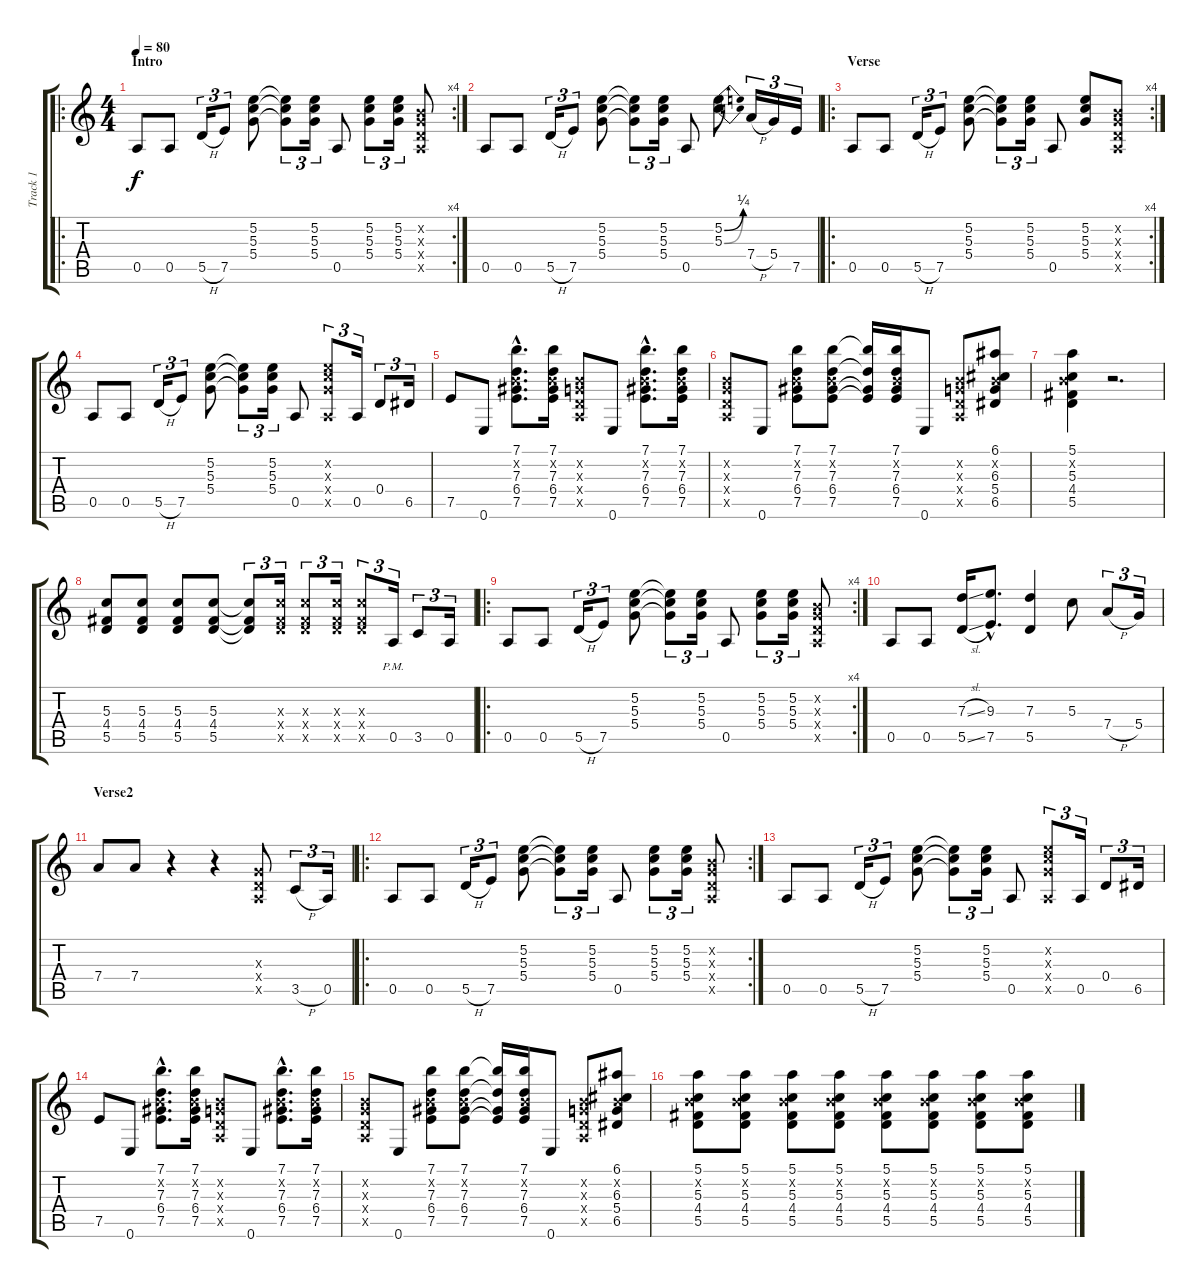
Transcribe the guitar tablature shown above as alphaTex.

\track ("Track 1" "Track 1") {instrument acousticguitarsteel}
\staff {score tabs}
\tuning (E4 B3 G3 D3 A2 E2) {hide}
\ro
\rc 4
\ts (4 4)
\section ("" "Intro")
\tempo 80
\clef g2
\ks c
0.5.8{dy f instrument acousticguitarsteel} 0.5.8 5.5{h}.16{tu (3 2)} 7.5.8{tu (3 2)} (5.2 5.3 5.4).8 (5.2{t} 5.3{t} 5.4{t}).8{tu (3 2)} (5.2 5.3 5.4).16{tu (3 2)} 0.5.8 (5.2 5.3 5.4).8{tu (3 2)} (5.2 5.3 5.4).16{tu (3 2)} (0.2{x} 0.3{x} 0.4{x} 0.5{x}).8 |
0.5.8 0.5.8 5.5{h}.16{tu (3 2)} 7.5.8{tu (3 2)} (5.2 5.3 5.4).8 (5.2{t} 5.3{t} 5.4{t}).8{tu (3 2)} (5.2 5.3 5.4).16{tu (3 2)} 0.5.8 (5.2{be (bend 0 0 60 1)} 5.3{be (bend 0 0 60 1)}).8 7.4{h}.16{tu (3 2)} 5.4.16{tu (3 2)} 7.5.16{tu (3 2)} |
\ro
\rc 4
\section ("" "Verse")
0.5.8 0.5.8 5.5{h}.16{tu (3 2)} 7.5.8{tu (3 2)} (5.2 5.3 5.4).8 (5.2{t} 5.3{t} 5.4{t}).8{tu (3 2)} (5.2 5.3 5.4).16{tu (3 2)} 0.5.8 (5.2 5.3 5.4).8 (0.2{x} 0.3{x} 0.4{x} 0.5{x}).8 |
0.5.8 0.5.8 5.5{h}.16{tu (3 2)} 7.5.8{tu (3 2)} (5.2 5.3 5.4).8 (5.2{t} 5.3{t} 5.4{t}).8{tu (3 2)} (5.2 5.3 5.4).16{tu (3 2)} 0.5.8 (5.2{x} 5.3{x} 5.4{x} 0.5{x}).8{tu (3 2)} 0.5.16{tu (3 2)} 0.4.8{tu (3 2)} 6.5.16{tu (3 2)} |
7.5.8 0.6.8 (7.1{hac} 0.2{hac x} 7.3{hac} 6.4{hac} 7.5{hac}).8{d} (7.1 0.2{x} 7.3 6.4 7.5).16 (0.2{x} 0.3{x} 0.4{x} 0.5{x}).8 0.6.8 (7.1{hac} 0.2{hac x} 7.3{hac} 6.4{hac} 7.5{hac}).8{d} (7.1 0.2{x} 7.3 6.4 7.5).16 |
(0.2{x} 0.3{x} 0.4{x} 0.5{x}).8 0.6.8 (7.1 0.2{x} 7.3 6.4 7.5).8 (7.1 0.2{x} 7.3 6.4 7.5).8 (7.1{t} 7.3{t} 6.4{t} 7.5{t}).16 (7.1 0.2{x} 7.3 6.4 7.5).16 0.6.8 (0.2{x} 0.3{x} 0.4{x} 0.5{x}).8 (6.1 0.2{x} 6.3 5.4 6.5).8 |
(5.1 0.2{x} 5.3 4.4 5.5).4 r.2{d} |
(5.3 4.4 5.5).8 (5.3 4.4 5.5).8 (5.3 4.4 5.5).8 (5.3 4.4 5.5).8 (5.3{t} 4.4{t} 5.5{t}).8{tu (3 2)} (5.3{x} 4.4{x} 5.5{x}).16{tu (3 2)} (5.3{x} 4.4{x} 5.5{x}).8{tu (3 2)} (5.3{x} 4.4{x} 5.5{x}).16{tu (3 2)} (5.3{x} 4.4{x} 5.5{x}).8{tu (3 2)} 0.5{pm}.16{tu (3 2)} 3.5.8{tu (3 2)} 0.5.16{tu (3 2)} |
\ro
\rc 4
0.5.8 0.5.8 5.5{h}.16{tu (3 2)} 7.5.8{tu (3 2)} (5.2 5.3 5.4).8 (5.2{t} 5.3{t} 5.4{t}).8{tu (3 2)} (5.2 5.3 5.4).16{tu (3 2)} 0.5.8 (5.2 5.3 5.4).8{tu (3 2)} (5.2 5.3 5.4).16{tu (3 2)} (0.2{x} 0.3{x} 0.4{x} 0.5{x}).8 |
0.5.8 0.5.8 (7.3{sl} 5.5{sl}).16 (9.3{hac} 7.5{hac}).8{d} (7.3 5.5).4 5.3.8 7.4{h}.8{tu (3 2)} 5.4.16{tu (3 2)} |
\section ("" "Verse2")
7.4.8 7.4.8 r.4 r.4 (0.3{x} 0.4{x} 0.5{x}).8 3.5{h}.8{tu (3 2)} 0.5.16{tu (3 2)} |
\ro
\rc 2
0.5.8 0.5.8 5.5{h}.16{tu (3 2)} 7.5.8{tu (3 2)} (5.2 5.3 5.4).8 (5.2{t} 5.3{t} 5.4{t}).8{tu (3 2)} (5.2 5.3 5.4).16{tu (3 2)} 0.5.8 (5.2 5.3 5.4).8{tu (3 2)} (5.2 5.3 5.4).16{tu (3 2)} (0.2{x} 0.3{x} 0.4{x} 0.5{x}).8 |
0.5.8 0.5.8 5.5{h}.16{tu (3 2)} 7.5.8{tu (3 2)} (5.2 5.3 5.4).8 (5.2{t} 5.3{t} 5.4{t}).8{tu (3 2)} (5.2 5.3 5.4).16{tu (3 2)} 0.5.8 (5.2{x} 5.3{x} 5.4{x} 0.5{x}).8{tu (3 2)} 0.5.16{tu (3 2)} 0.4.8{tu (3 2)} 6.5.16{tu (3 2)} |
7.5.8 0.6.8 (7.1{hac} 0.2{hac x} 7.3{hac} 6.4{hac} 7.5{hac}).8{d} (7.1 0.2{x} 7.3 6.4 7.5).16 (0.2{x} 0.3{x} 0.4{x} 0.5{x}).8 0.6.8 (7.1{hac} 0.2{hac x} 7.3{hac} 6.4{hac} 7.5{hac}).8{d} (7.1 0.2{x} 7.3 6.4 7.5).16 |
(0.2{x} 0.3{x} 0.4{x} 0.5{x}).8 0.6.8 (7.1 0.2{x} 7.3 6.4 7.5).8 (7.1 0.2{x} 7.3 6.4 7.5).8 (7.1{t} 7.3{t} 6.4{t} 7.5{t}).16 (7.1 0.2{x} 7.3 6.4 7.5).16 0.6.8 (0.2{x} 0.3{x} 0.4{x} 0.5{x}).8 (6.1 0.2{x} 6.3 5.4 6.5).8 |
(5.1 0.2{x} 5.3 4.4 5.5).8 (5.1 0.2{x} 5.3 4.4 5.5).8 (5.1 0.2{x} 5.3 4.4 5.5).8 (5.1 0.2{x} 5.3 4.4 5.5).8 (5.1 0.2{x} 5.3 4.4 5.5).8 (5.1 0.2{x} 5.3 4.4 5.5).8 (5.1 0.2{x} 5.3 4.4 5.5).8 (5.1 0.2{x} 5.3 4.4 5.5).8
